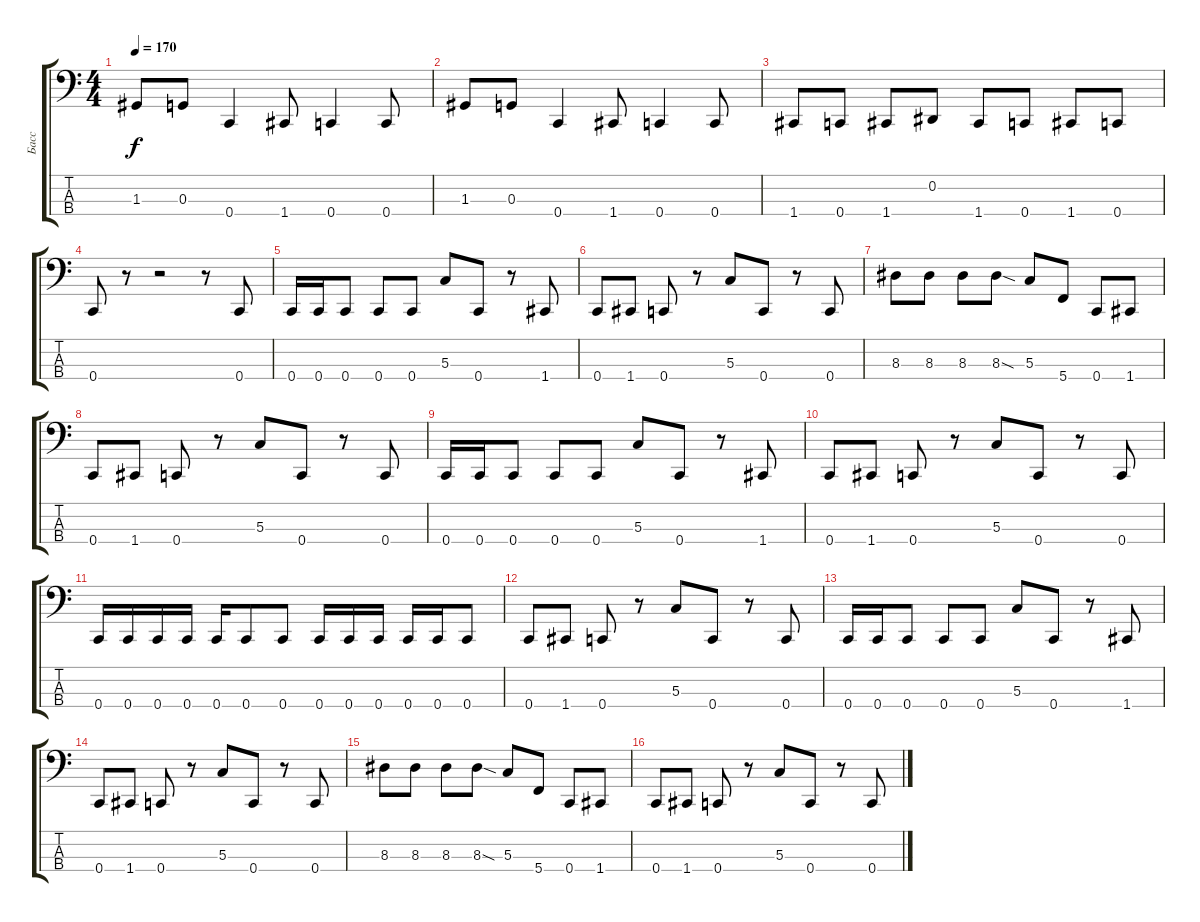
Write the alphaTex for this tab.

\track ("Басс" "Басс") {instrument electricbassfinger}
\staff {score tabs}
\tuning (Bb1 Eb1 G1 C1) {hide}
\ts (4 4)
\tempo 170
\clef f4
\ks c
1.3.8{dy f} 0.3.8 0.4.4 1.4.8 0.4.4 0.4.8 |
1.3.8 0.3.8 0.4.4 1.4.8 0.4.4 0.4.8 |
1.4.8 0.4.8 1.4.8 0.2.8 1.4.8 0.4.8 1.4.8 0.4.8 |
0.4.8 r.8 r.2 r.8 0.4.8 |
0.4.16 0.4.16 0.4.8 0.4.8 0.4.8 5.3.8 0.4.8 r.8 1.4.8 |
0.4.8 1.4.8 0.4.8 r.8 5.3.8 0.4.8 r.8 0.4.8 |
8.3.8 8.3.8 8.3.8 8.3{sod}.8 5.3.8 5.4.8 0.4.8 1.4.8 |
0.4.8 1.4.8 0.4.8 r.8 5.3.8 0.4.8 r.8 0.4.8 |
0.4.16 0.4.16 0.4.8 0.4.8 0.4.8 5.3.8 0.4.8 r.8 1.4.8 |
0.4.8 1.4.8 0.4.8 r.8 5.3.8 0.4.8 r.8 0.4.8 |
0.4.16 0.4.16 0.4.16 0.4.16 0.4.16 0.4.8 0.4.8 0.4.16 0.4.16 0.4.16 0.4.16 0.4.16 0.4.8 |
0.4.8 1.4.8 0.4.8 r.8 5.3.8 0.4.8 r.8 0.4.8 |
0.4.16 0.4.16 0.4.8 0.4.8 0.4.8 5.3.8 0.4.8 r.8 1.4.8 |
0.4.8 1.4.8 0.4.8 r.8 5.3.8 0.4.8 r.8 0.4.8 |
8.3.8 8.3.8 8.3.8 8.3{sod}.8 5.3.8 5.4.8 0.4.8 1.4.8 |
0.4.8 1.4.8 0.4.8 r.8 5.3.8 0.4.8 r.8 0.4.8
